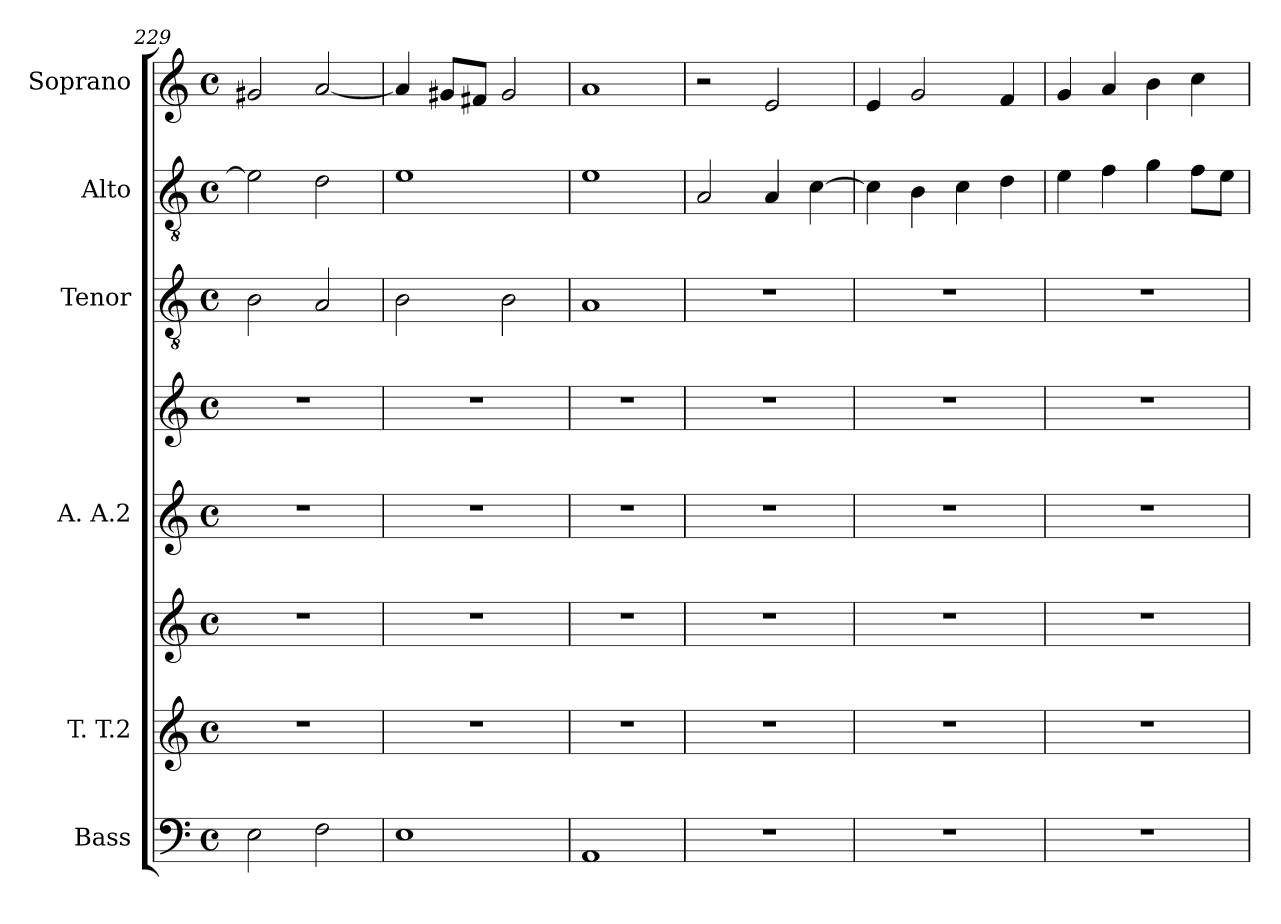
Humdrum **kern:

**kern	**kern	**kern	**kern	**kern	**kern	**kern	**kern
*part6	*part5	*part5	*part4	*part4	*part3	*part2	*part1
*staff8	*staff7	*staff6	*staff5	*staff4	*staff3	*staff2	*staff1
*I"Bass	*I"T. T.2	*	*I"A. A.2	*	*I"Tenor	*I"Alto	*I"Soprano
*I'B.	*I'T.	*	*I'A.	*	*I'T.	*I'A.	*I'S.
*clefF4	*clefG2	*clefG2	*clefG2	*clefG2	*clefGv2	*clefGv2	*clefG2
*k[]	*k[]	*k[]	*k[]	*k[]	*k[]	*k[]	*k[]
*C:	*C:	*C:	*C:	*C:	*C:	*C:	*C:
*M4/4	*M4/4	*M4/4	*M4/4	*M4/4	*M4/4	*M4/4	*M4/4
*met(c)	*met(c)	*met(c)	*met(c)	*met(c)	*met(c)	*met(c)	*met(c)
=229	=229	=229	=229	=229	=229	=229	=229
2E\	1r	1r	1r	1r	2B\	2e\]	2g#X/
2F\	.	.	.	.	2A/	2d\	[<2a/
=230	=230	=230	=230	=230	=230	=230	=230
1E	1r	1r	1r	1r	2B\	1e	4a/]
.	.	.	.	.	.	.	8g#X/L
.	.	.	.	.	.	.	8f#X/J
.	.	.	.	.	2B\	.	2g#/
=231	=231	=231	=231	=231	=231	=231	=231
1AA	1r	1r	1r	1r	1A	1e	1a
!!LO:PB:g=z
=232	=232	=232	=232	=232	=232	=232	=232
1r	1r	1r	1r	1r	1r	2A/	2r
.	.	.	.	.	.	4A/	2e/
.	.	.	.	.	.	[>4c\	.
=233	=233	=233	=233	=233	=233	=233	=233
1r	1r	1r	1r	1r	1r	4c\]	4e/
.	.	.	.	.	.	4B\	2g/
.	.	.	.	.	.	4c\	.
.	.	.	.	.	.	4d\	4f/
=234	=234	=234	=234	=234	=234	=234	=234
1r	1r	1r	1r	1r	1r	4e\	4g/
.	.	.	.	.	.	4f\	4a/
.	.	.	.	.	.	4g\	4b\
.	.	.	.	.	.	8f\L	4cc\
.	.	.	.	.	.	8e\J	.
=	=	=	=	=	=	=	=
*-	*-	*-	*-	*-	*-	*-	*-
